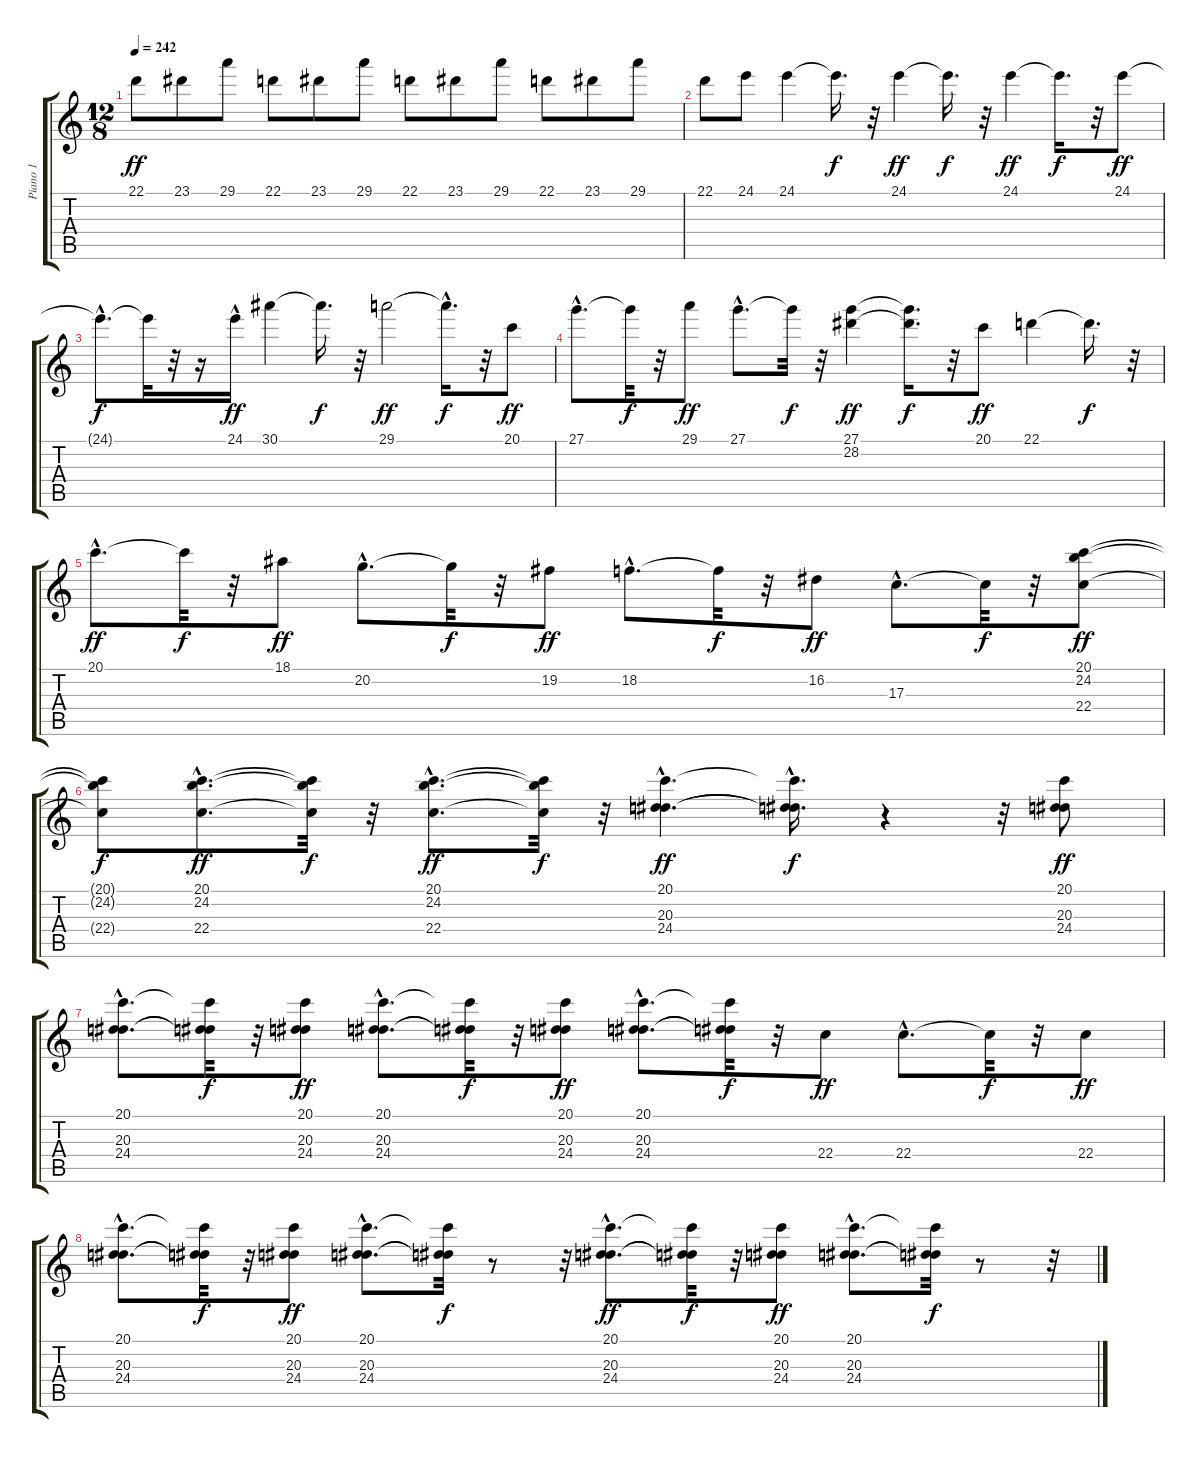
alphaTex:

\track ("Piano 1" "Piano 1") {instrument acousticgrandpiano}
\staff {score tabs}
\tuning (E4 B3 G3 D3 A2 E2) {hide}
\ts (12 8)
\tempo 242
\clef g2
\ks c
22.1.8{dy ff} 23.1.8 29.1.8 22.1.8 23.1.8 29.1.8 22.1.8 23.1.8 29.1.8 22.1.8 23.1.8 29.1.8 |
22.1.8 24.1.8 24.1.4 24.1{t}.16{d dy f} r.32 24.1.4{dy ff} 24.1{t}.16{d dy f} r.32 24.1.4{dy ff} 24.1{t}.16{d dy f} r.32 24.1.8{dy ff} |
24.1{hac t}.8{d dy f} 24.1{t}.32 r.32 r.16 24.1{hac}.16{dy ff} 30.1.4 30.1{t}.16{d dy f} r.32 29.1.2{dy ff} 29.1{hac t}.16{d dy f} r.32 20.1.8{dy ff} |
27.1{hac}.8{d} 27.1{t}.32{dy f} r.32 29.1.8{dy ff} 27.1{hac}.8{d} 27.1{t}.32{dy f} r.32 (27.1 28.2).4{dy ff} (27.1{t} 28.2{t}).16{d dy f} r.32 20.1.8{dy ff} 22.1.4 22.1{t}.16{d dy f} r.32 |
20.1{hac}.8{d dy ff} 20.1{t}.32{dy f} r.32 18.1.8{dy ff} 20.2{hac}.8{d} 20.2{t}.32{dy f} r.32 19.2.8{dy ff} 18.2{hac}.8{d} 18.2{t}.32{dy f} r.32 16.2.8{dy ff} 17.3{hac}.8{d} 17.3{t}.32{dy f} r.32 (20.1 24.2 22.4).8{dy ff} |
(20.1{t} 24.2{t} 22.4{t}).8{dy f} (20.1{hac} 24.2{hac} 22.4{hac}).8{d dy ff} (20.1{t} 24.2{t} 22.4{t}).32{dy f} r.32 (20.1{hac} 24.2{hac} 22.4{hac}).8{d dy ff} (20.1{t} 24.2{t} 22.4{t}).32{dy f} r.32 (20.1{hac} 20.3{hac} 24.4{hac}).4{d dy ff} (20.1{hac t} 20.3{hac t} 24.4{hac t}).16{d dy f} r.4 r.32 (20.1 20.3 24.4).8{dy ff} |
(20.1{hac} 20.3{hac} 24.4{hac}).8{d} (20.1{t} 20.3{t} 24.4{t}).32{dy f} r.32 (20.1 20.3 24.4).8{dy ff} (20.1{hac} 20.3{hac} 24.4{hac}).8{d} (20.1{t} 20.3{t} 24.4{t}).32{dy f} r.32 (20.1 20.3 24.4).8{dy ff} (20.1{hac} 20.3{hac} 24.4{hac}).8{d} (20.1{t} 20.3{t} 24.4{t}).32{dy f} r.32 22.4.8{dy ff} 22.4{hac}.8{d} 22.4{t}.32{dy f} r.32 22.4.8{dy ff} |
(20.1{hac} 20.3{hac} 24.4{hac}).8{d} (20.1{t} 20.3{t} 24.4{t}).32{dy f} r.32 (20.1 20.3 24.4).8{dy ff} (20.1{hac} 20.3{hac} 24.4{hac}).8{d} (20.1{t} 20.3{t} 24.4{t}).32{dy f} r.8 r.32 (20.1{hac} 20.3{hac} 24.4{hac}).8{d dy ff} (20.1{t} 20.3{t} 24.4{t}).32{dy f} r.32 (20.1 20.3 24.4).8{dy ff} (20.1{hac} 20.3{hac} 24.4{hac}).8{d} (20.1{t} 20.3{t} 24.4{t}).32{dy f} r.8 r.32
